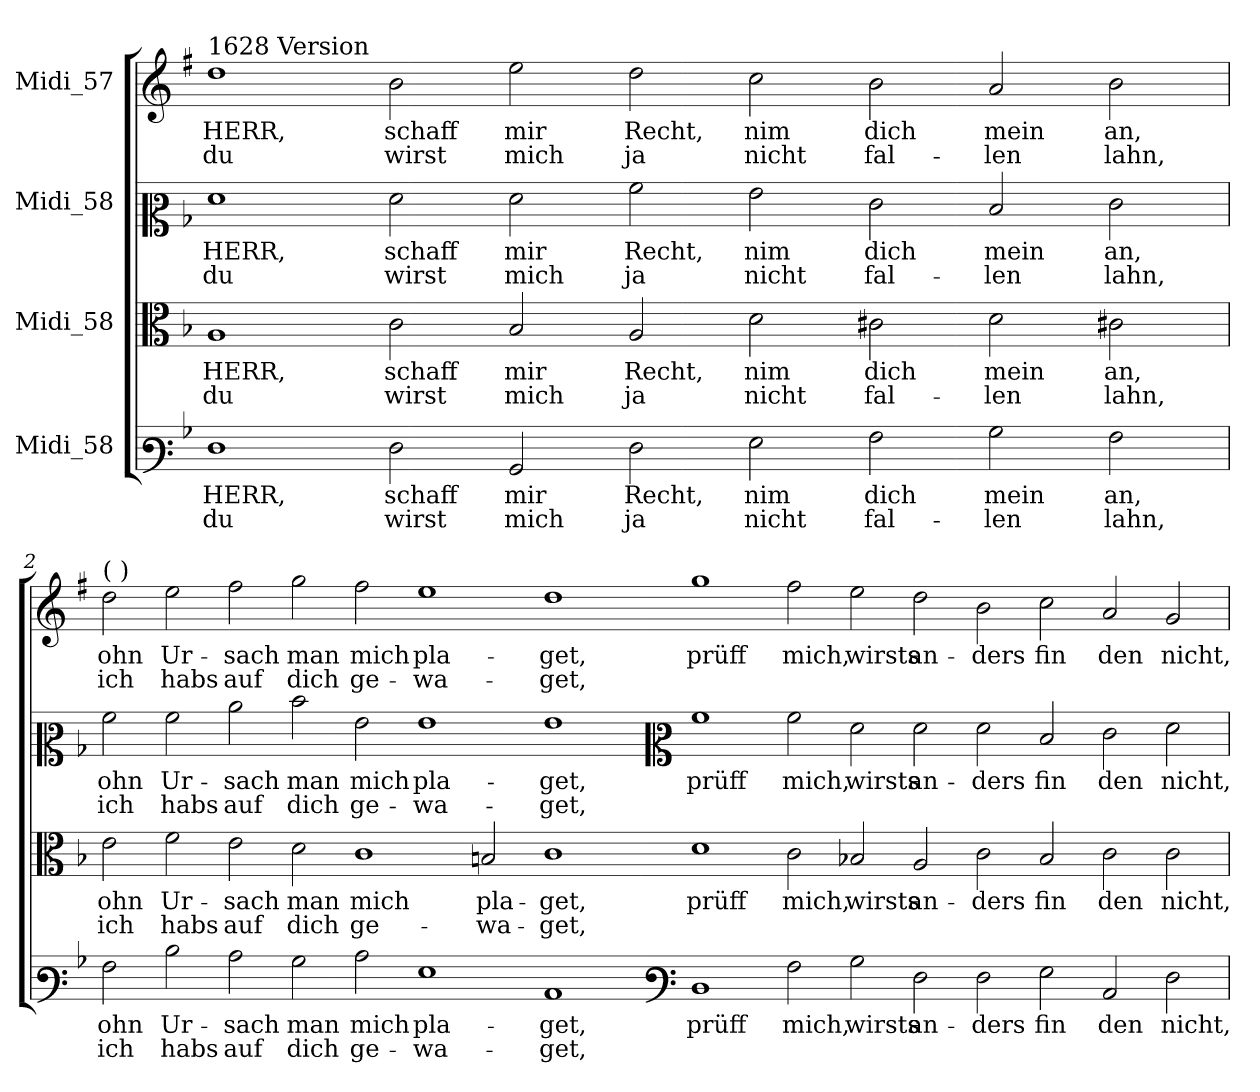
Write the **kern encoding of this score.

**kern	**text	**text	**kern	**text	**text	**kern	**text	**text	**kern	**text	**text
*part4	*part4	*part4	*part3	*part3	*part3	*part2	*part2	*part2	*part1	*part1	*part1
*staff4	*staff4	*staff4	*staff3	*staff3	*staff3	*staff2	*staff2	*staff2	*staff1	*staff1	*staff1
*I"Midi_58	*	*	*I"Midi_58	*	*	*I"Midi_58	*	*	*I"Midi_57	*	*
*clefF3	*	*	*clefC3	*	*	*clefC2	*	*	*clefG2	*	*
*	*	*	*	*	*	*	*	*	*ITrd1c2	*	*
*k[b-]	*	*	*k[b-]	*	*	*k[b-]	*	*	*k[b-]	*	*
*F:	*	*	*F:	*	*	*F:	*	*	*F:	*	*
=1	=1	=1	=1	=1	=1	=1	=1	=1	=1	=1	=1
!	!	!	!	!	!	!	!	!	!LO:TX:a:t=1628 Version	!	!
!	!LO:LY:b	!LO:LY:b	!	!LO:LY:b	!LO:LY:b	!	!LO:LY:b	!LO:LY:b	!	!LO:LY:b	!LO:LY:b
1F	HERR,	du	1A	HERR,	du	1f	HERR,	du	1cc	HERR,	du
!	!LO:LY:b	!LO:LY:b	!	!LO:LY:b	!LO:LY:b	!	!LO:LY:b	!LO:LY:b	!	!LO:LY:b	!LO:LY:b
2F	schaff	wirst	2c	schaff	wirst	2f	schaff	wirst	2a	schaff	wirst
!	!LO:LY:b	!LO:LY:b	!	!LO:LY:b	!LO:LY:b	!	!LO:LY:b	!LO:LY:b	!	!LO:LY:b	!LO:LY:b
2BB-	mir	mich	2B-	mir	mich	2f	mir	mich	2dd	mir	mich
!	!LO:LY:b	!LO:LY:b	!	!LO:LY:b	!LO:LY:b	!	!LO:LY:b	!LO:LY:b	!	!LO:LY:b	!LO:LY:b
2F	Recht,	ja	2A	Recht,	ja	2a	Recht,	ja	2cc	Recht,	ja
!	!LO:LY:b	!LO:LY:b	!	!LO:LY:b	!LO:LY:b	!	!LO:LY:b	!LO:LY:b	!	!LO:LY:b	!LO:LY:b
2G	nim	nicht	2d	nim	nicht	2g	nim	nicht	2b-	nim	nicht
!	!LO:LY:b	!LO:LY:b	!	!LO:LY:b	!LO:LY:b	!	!LO:LY:b	!LO:LY:b	!	!LO:LY:b	!LO:LY:b
2A	dich	fal-	2c#X	dich	fal-	2e	dich	fal-	2a	dich	fal-
!	!LO:LY:b	!LO:LY:b	!	!LO:LY:b	!LO:LY:b	!	!LO:LY:b	!LO:LY:b	!	!LO:LY:b	!LO:LY:b
2B-	-mein	len	2d	-mein	len	2d	-mein	len	2g	-mein	len
!	!LO:LY:b	!LO:LY:b	!	!LO:LY:b	!LO:LY:b	!	!LO:LY:b	!LO:LY:b	!	!LO:LY:b	!LO:LY:b
2A	an,	lahn,	2c#X	an,	lahn,	2e	an,	lahn,	2a	an,	lahn,
=2	=2	=2	=2	=2	=2	=2	=2	=2	=2	=2	=2
!	!	!	!	!	!	!	!	!	!LO:TX:a:t=(  )	!	!
!	!LO:LY:b	!LO:LY:b	!	!LO:LY:b	!LO:LY:b	!	!LO:LY:b	!LO:LY:b	!	!LO:LY:b	!LO:LY:b
2A	ohn	ich	2e	ohn	ich	2a	ohn	ich	2cc	ohn	ich
!	!LO:LY:b	!LO:LY:b	!	!LO:LY:b	!LO:LY:b	!	!LO:LY:b	!LO:LY:b	!	!LO:LY:b	!LO:LY:b
2d	Ur-	-habs	2f	Ur-	-habs	2a	Ur-	-habs	2dd	Ur-	-habs
!	!LO:LY:b	!LO:LY:b	!	!LO:LY:b	!LO:LY:b	!	!LO:LY:b	!LO:LY:b	!	!LO:LY:b	!LO:LY:b
2c	sach	auf	2e	sach	auf	2cc	sach	auf	2ee	sach	auf
!	!LO:LY:b	!LO:LY:b	!	!LO:LY:b	!LO:LY:b	!	!LO:LY:b	!LO:LY:b	!	!LO:LY:b	!LO:LY:b
2B-	man	dich	2d	man	dich	2dd	man	dich	2ff	man	dich
!	!LO:LY:b	!LO:LY:b	!	!LO:LY:b	!LO:LY:b	!	!LO:LY:b	!LO:LY:b	!	!LO:LY:b	!LO:LY:b
2c	mich	ge-	1c	mich	ge-	2g	mich	ge-	2ee	mich	ge-
!	!LO:LY:b	!LO:LY:b	!	!	!	!	!LO:LY:b	!LO:LY:b	!	!LO:LY:b	!LO:LY:b
1G	-pla-	-wa-	.	.	.	1g	-pla-	-wa-	1dd	-pla-	-wa-
!	!	!	!	!LO:LY:b	!LO:LY:b	!	!	!	!	!	!
.	.	.	2Bn	-pla-	-wa-	.	.	.	.	.	.
!	!LO:LY:b	!LO:LY:b	!	!LO:LY:b	!LO:LY:b	!	!LO:LY:b	!LO:LY:b	!	!LO:LY:b	!LO:LY:b
1C	-get,	get,	1c	-get,	get,	1g	-get,	get,	1cc	-get,	get,
!!LO:LB:g=z
=3-	=3-	=3-	=3-	=3-	=3-	=3-	=3-	=3-	=3-	=3-	=3-
*clefF3	*	*	*	*	*	*clefC2	*	*	*	*	*
!	!LO:LY:b	!	!	!LO:LY:b	!	!	!LO:LY:b	!	!	!LO:LY:b	!
1D	prüff	.	1d	prüff	.	1a	prüff	.	1ff	prüff	.
!	!LO:LY:b	!	!	!LO:LY:b	!	!	!LO:LY:b	!	!	!LO:LY:b	!
2A	mich,	.	2c	mich,	.	2a	mich,	.	2ee	mich,	.
!	!LO:LY:b	!	!	!LO:LY:b	!	!	!LO:LY:b	!	!	!LO:LY:b	!
2B-	wirsts	.	2B-	wirsts	.	2f	wirsts	.	2dd	wirsts	.
!	!LO:LY:b	!	!	!LO:LY:b	!	!	!LO:LY:b	!	!	!LO:LY:b	!
2F	an-	.	2A	an-	.	2f	an-	.	2cc	an-	.
!	!LO:LY:b	!	!	!LO:LY:b	!	!	!LO:LY:b	!	!	!LO:LY:b	!
2F	-ders	.	2c	-ders	.	2f	-ders	.	2a	-ders	.
!	!LO:LY:b	!	!	!LO:LY:b	!	!	!LO:LY:b	!	!	!LO:LY:b	!
2G	fin	.	2B-	fin	.	2d	fin	.	2b-	fin	.
!	!LO:LY:b	!	!	!LO:LY:b	!	!	!LO:LY:b	!	!	!LO:LY:b	!
2C	den	.	2c	den	.	2e	den	.	2g	den	.
!	!LO:LY:b	!	!	!LO:LY:b	!	!	!LO:LY:b	!	!	!LO:LY:b	!
2F	nicht,	.	2c	nicht,	.	2f	nicht,	.	2f	nicht,	.
=	=	=	=	=	=	=	=	=	=	=	=
*-	*-	*-	*-	*-	*-	*-	*-	*-	*-	*-	*-
